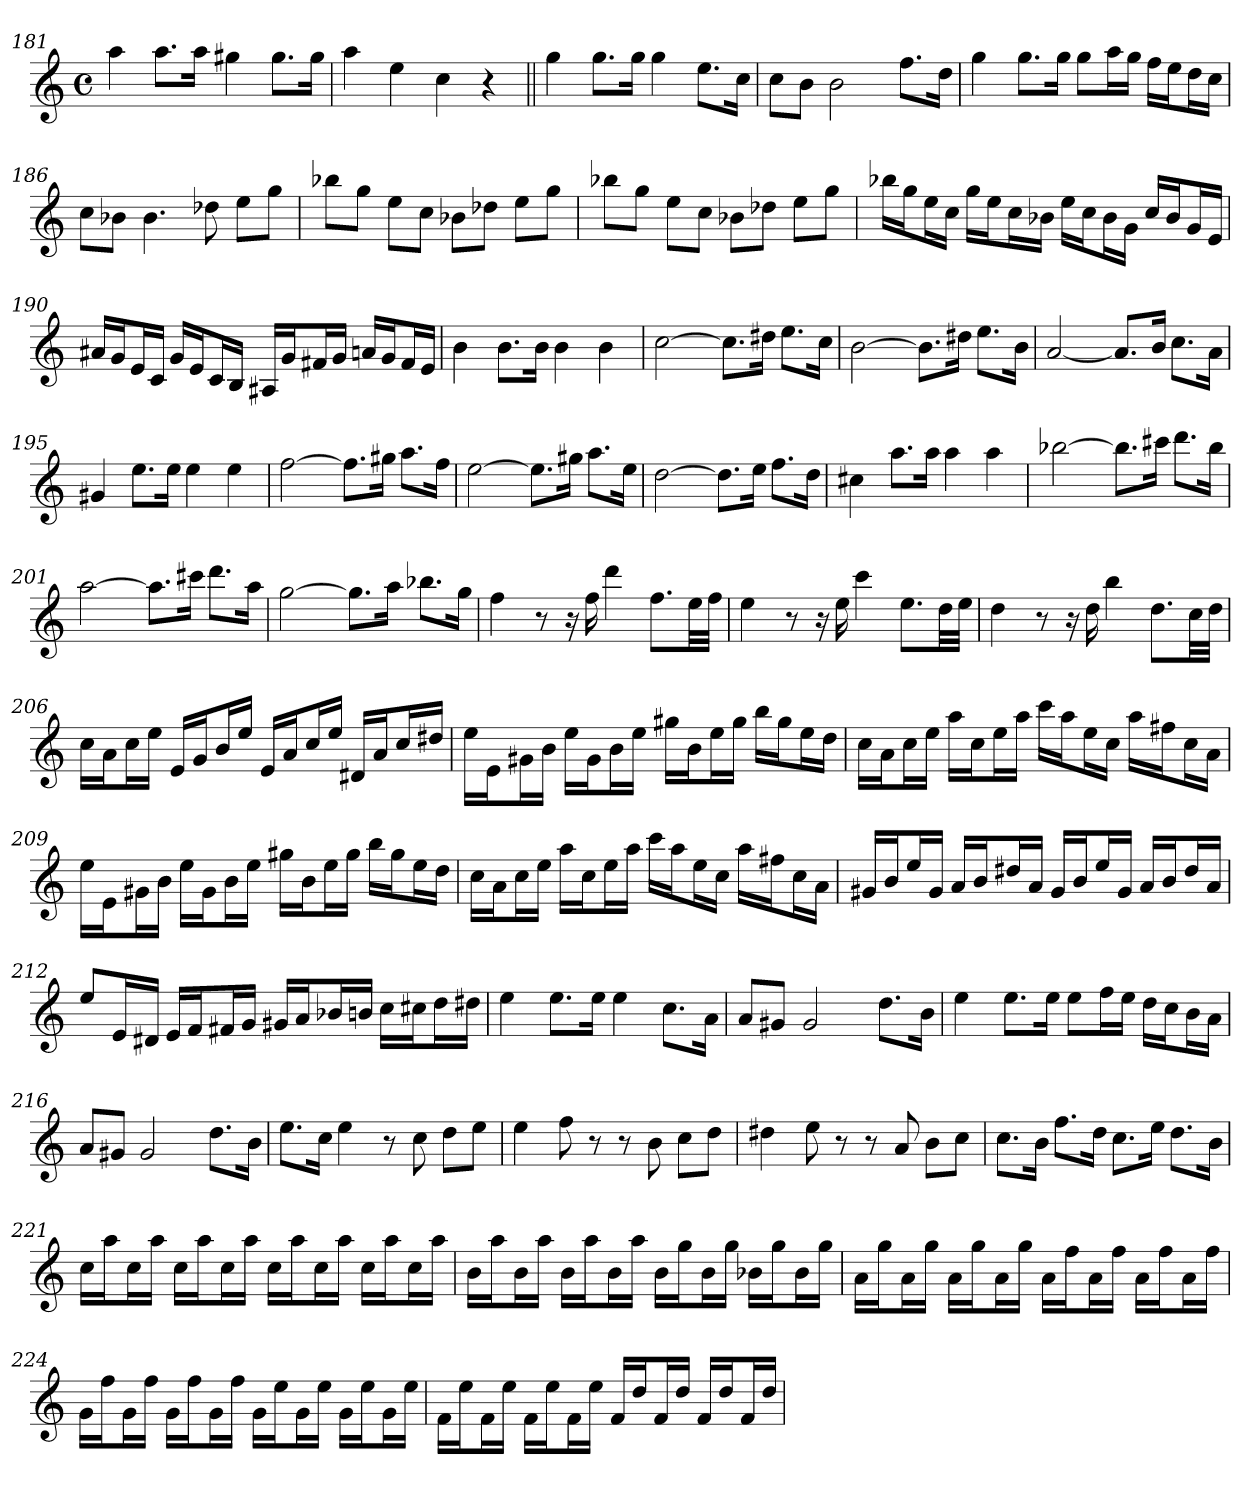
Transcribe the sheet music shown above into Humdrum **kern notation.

**kern
*part1
*staff1
*clefG2
*k[]
*a:
*M4/4
*met(c)
=181
4aa
8.aa\L
16aa\Jk
4gg#X
8.gg#\L
16gg#\Jk
=182
4aa
4ee
4cc
4r
=183||
4gg
8.gg\L
16gg\Jk
4gg
8.ee\L
16cc\Jk
=184
8cc\L
8b\J
2b
8.ff\L
16dd\Jk
=185
4gg
8.gg\L
16gg\Jk
8gg\L
16aa\L
16gg\JJ
16ff\LL
16ee\J
16dd\L
16cc\JJ
=186
8cc\L
8b-X\J
4.b-
8dd-X
8ee\L
8gg\J
=187
8bb-X\L
8gg\J
8ee\L
8cc\J
8b-X\L
8dd-X\J
8ee\L
8gg\J
=188
8bb-X\L
8gg\J
8ee\L
8cc\J
8b-X\L
8dd-X\J
8ee\L
8gg\J
=189
16bb-X\LL
16gg\J
16ee\L
16cc\JJ
16gg\LL
16ee\J
16cc\L
16b-X\JJ
16ee\LL
16cc\J
16b-\L
16g\JJ
16cc/LL
16b-/J
16g/L
16e/JJ
=190
16a#X/LL
16g/J
16e/L
16c/JJ
16g/LL
16e/J
16c/L
16B/JJ
16A#X/LL
16g/J
16f#X/L
16g/JJ
16an/LL
16g/J
16f#/L
16e/JJ
=191
4b
8.b\L
16b\Jk
4b
4b
=192
[2cc
8.cc\L]
16dd#X\Jk
8.ee\L
16cc\Jk
=193
[2b
8.b\L]
16dd#X\Jk
8.ee\L
16b\Jk
=194
[2a
8.a/L]
16b/Jk
8.cc\L
16a\Jk
=195
4g#X
8.ee\L
16ee\Jk
4ee
4ee
=196
[2ff
8.ff\L]
16gg#X\Jk
8.aa\L
16ff\Jk
=197
[2ee
8.ee\L]
16gg#X\Jk
8.aa\L
16ee\Jk
=198
[2dd
8.dd\L]
16ee\Jk
8.ff\L
16dd\Jk
=199
4cc#X
8.aa\L
16aa\Jk
4aa
4aa
=200
[2bb-X
8.bb-\L]
16ccc#X\Jk
8.ddd\L
16bb-\Jk
=201
[2aa
8.aa\L]
16ccc#X\Jk
8.ddd\L
16aa\Jk
=202
[2gg
8.gg\L]
16aa\Jk
8.bb-X\L
16gg\Jk
=203
4ff
8r
16r
16ff
4ddd
8.ff\L
32ee\LL
32ff\JJJ
=204
4ee
8r
16r
16ee
4ccc
8.ee\L
32dd\LL
32ee\JJJ
=205
4dd
8r
16r
16dd
4bb
8.dd\L
32cc\LL
32dd\JJJ
=206
16cc\LL
16a\J
16cc\L
16ee\JJ
16e/LL
16g/J
16b/L
16ee/JJ
16e/LL
16a/J
16cc/L
16ee/JJ
16d#X/LL
16a/J
16cc/L
16dd#X/JJ
=207
16ee\LL
16e\J
16g#X\L
16b\JJ
16ee\LL
16g#\J
16b\L
16ee\JJ
16gg#X\LL
16b\J
16ee\L
16gg#\JJ
16bb\LL
16gg#\J
16ee\L
16dd\JJ
=208
16cc\LL
16a\J
16cc\L
16ee\JJ
16aa\LL
16cc\J
16ee\L
16aa\JJ
16ccc\LL
16aa\J
16ee\L
16cc\JJ
16aa\LL
16ff#X\J
16cc\L
16a\JJ
=209
16ee\LL
16e\J
16g#X\L
16b\JJ
16ee\LL
16g#\J
16b\L
16ee\JJ
16gg#X\LL
16b\J
16ee\L
16gg#\JJ
16bb\LL
16gg#\J
16ee\L
16dd\JJ
=210
16cc\LL
16a\J
16cc\L
16ee\JJ
16aa\LL
16cc\J
16ee\L
16aa\JJ
16ccc\LL
16aa\J
16ee\L
16cc\JJ
16aa\LL
16ff#X\J
16cc\L
16a\JJ
=211
16g#X/LL
16b/J
16ee/L
16g#/JJ
16a/LL
16b/J
16dd#X/L
16a/JJ
16g#/LL
16b/J
16ee/L
16g#/JJ
16a/LL
16b/J
16dd#/L
16a/JJ
=212
8ee/L
16e/L
16d#X/JJ
16e/LL
16f/J
16f#X/L
16g/JJ
16g#X/LL
16a/J
16b-X/L
16bn/JJ
16cc\LL
16cc#X\J
16dd\L
16dd#X\JJ
=213
4ee
8.ee\L
16ee\Jk
4ee
8.cc\L
16a\Jk
=214
8a/L
8g#X/J
2g#
8.dd\L
16b\Jk
=215
4ee
8.ee\L
16ee\Jk
8ee\L
16ff\L
16ee\JJ
16dd\LL
16cc\J
16b\L
16a\JJ
=216
8a/L
8g#X/J
2g#
8.dd\L
16b\Jk
=217
8.ee\L
16cc\Jk
4ee
8r
8cc
8dd\L
8ee\J
=218
4ee
8ff
8r
8r
8b
8cc\L
8dd\J
=219
4dd#X
8ee
8r
8r
8a
8b\L
8cc\J
=220
8.cc\L
16b\Jk
8.ff\L
16dd\Jk
8.cc\L
16ee\Jk
8.dd\L
16b\Jk
=221
16cc\LL
16aa\J
16cc\L
16aa\JJ
16cc\LL
16aa\J
16cc\L
16aa\JJ
16cc\LL
16aa\J
16cc\L
16aa\JJ
16cc\LL
16aa\J
16cc\L
16aa\JJ
=222
16b\LL
16aa\J
16b\L
16aa\JJ
16b\LL
16aa\J
16b\L
16aa\JJ
16b\LL
16gg\J
16b\L
16gg\JJ
16b-X\LL
16gg\J
16b-\L
16gg\JJ
=223
16a\LL
16gg\J
16a\L
16gg\JJ
16a\LL
16gg\J
16a\L
16gg\JJ
16a\LL
16ff\J
16a\L
16ff\JJ
16a\LL
16ff\J
16a\L
16ff\JJ
=224
16g\LL
16ff\J
16g\L
16ff\JJ
16g\LL
16ff\J
16g\L
16ff\JJ
16g\LL
16ee\J
16g\L
16ee\JJ
16g\LL
16ee\J
16g\L
16ee\JJ
=225
16f\LL
16ee\J
16f\L
16ee\JJ
16f\LL
16ee\J
16f\L
16ee\JJ
16f/LL
16dd/J
16f/L
16dd/JJ
16f/LL
16dd/J
16f/L
16dd/JJ
=
*-
